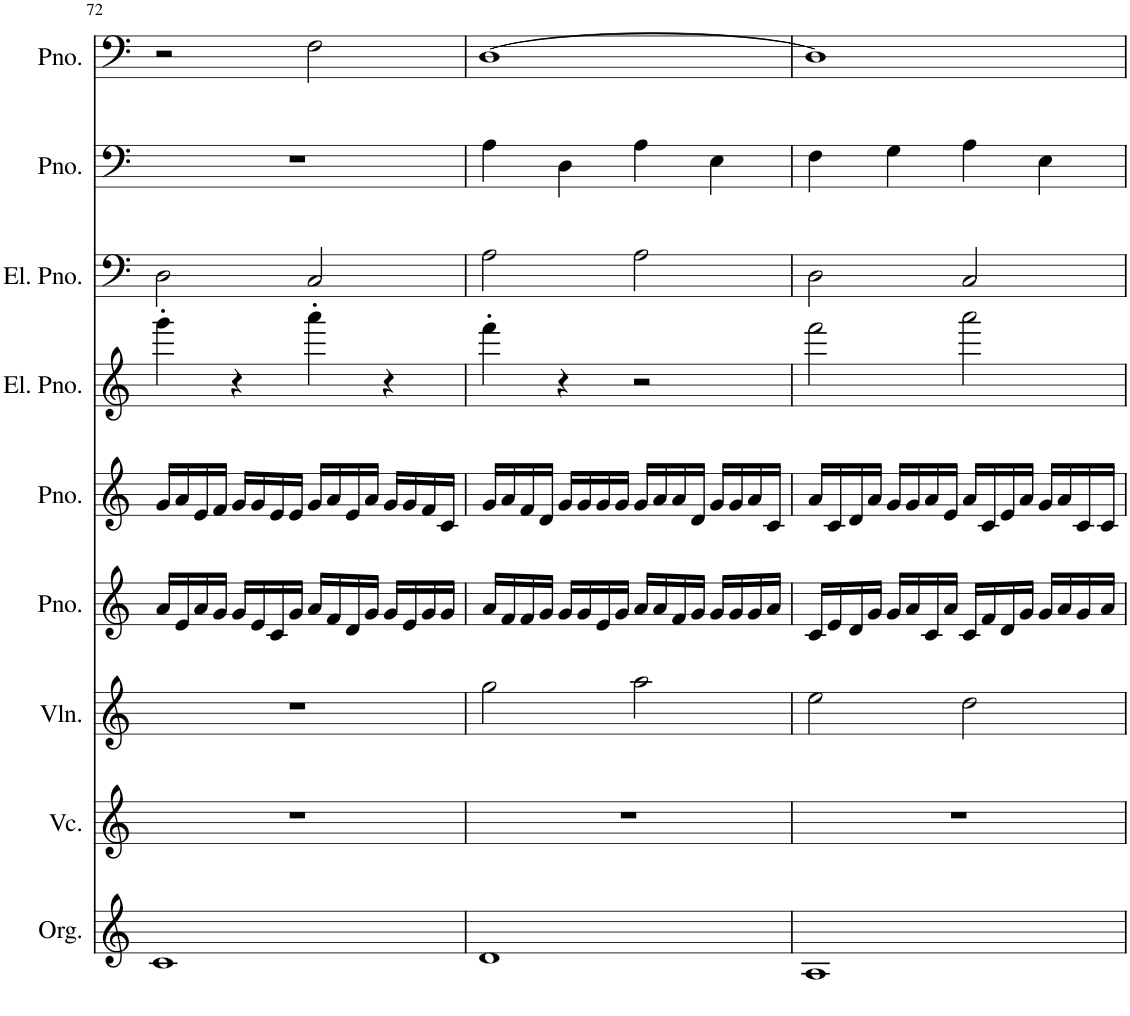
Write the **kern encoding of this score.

**kern	**kern	**kern	**kern	**kern	**kern	**kern	**kern	**kern	**kern	**kern
*part11	*part10	*part9	*part8	*part7	*part6	*part5	*part4	*part3	*part2	*part1
*staff11	*staff10	*staff9	*staff8	*staff7	*staff6	*staff5	*staff4	*staff3	*staff2	*staff1
*I"オルガン	*I"チェロ	*I"ヴァイオリン	*I"ピアノ	*I"ピアノ	*I"エレクトリックピアノ	*I"ピアノ	*I"エレクトリックピアノ	*I"エレクトリックピアノ	*I"ピアノ	*I"ピアノ
!!LO:PB:g=z
*clefG2	*clefG2	*clefG2	*clefG2	*clefG2	*clefG2	*clefG2	*clefG2	*clefF4	*clefF4	*clefF4
*k[]	*k[]	*k[]	*k[]	*k[]	*k[]	*k[]	*k[]	*k[]	*k[]	*k[]
*M4/4	*M4/4	*M4/4	*M4/4	*M4/4	*M4/4	*M4/4	*M4/4	*M4/4	*M4/4	*M4/4
=72	=72	=72	=72	=72	=72	=72	=72	=72	=72	=72
1c	1r	1r	16a/LL	16g/LL	4ggg'\	16g/LL	4ggg'	2D\	1r	2r
.	.	.	16e/	16a/	.	16a/J	.	.	.	.
.	.	.	16a/	16e/	.	16e/L	.	.	.	.
.	.	.	16g/JJ	16f/JJ	.	16f/JJ	.	.	.	.
.	.	.	16g/LL	16g/LL	4r	16g/LL	4r	.	.	.
.	.	.	16e/	16g/	.	16g/J	.	.	.	.
.	.	.	16c/	16e/	.	16e/L	.	.	.	.
.	.	.	16g/JJ	16e/JJ	.	16e/JJ	.	.	.	.
.	.	.	16a/LL	16g/LL	4aaa'\	16g/LL	4aaa'	2C/	.	2F\
.	.	.	16f/	16a/	.	16a/J	.	.	.	.
.	.	.	16d/	16e/	.	16e/L	.	.	.	.
.	.	.	16g/JJ	16a/JJ	.	16a/JJ	.	.	.	.
.	.	.	16g/LL	16g/LL	4r	16g/LL	4r	.	.	.
.	.	.	16e/	16g/	.	16g/J	.	.	.	.
.	.	.	16g/	16f/	.	16f/L	.	.	.	.
.	.	.	16g/JJ	16c/JJ	.	16c/JJ	.	.	.	.
=73	=73	=73	=73	=73	=73	=73	=73	=73	=73	=73
1d	1r	2gg\	16a/LL	16g/LL	4fff'\	16g/LL	4fff'	2A\	4A\	[1D
.	.	.	16f/	16a/	.	16a/J	.	.	.	.
.	.	.	16f/	16f/	.	16f/L	.	.	.	.
.	.	.	16g/JJ	16d/JJ	.	16d/JJ	.	.	.	.
.	.	.	16g/LL	16g/LL	4r	16g/LL	4r	.	4D\	.
.	.	.	16g/	16g/	.	16g/J	.	.	.	.
.	.	.	16e/	16g/	.	16g/L	.	.	.	.
.	.	.	16g/JJ	16g/JJ	.	16g/JJ	.	.	.	.
.	.	2aa\	16a/LL	16g/LL	2r	16g/LL	2r	2A\	4A\	.
.	.	.	16a/	16a/	.	16a/J	.	.	.	.
.	.	.	16f/	16a/	.	16a/L	.	.	.	.
.	.	.	16g/JJ	16d/JJ	.	16d/JJ	.	.	.	.
.	.	.	16g/LL	16g/LL	.	16g/LL	.	.	4E\	.
.	.	.	16g/	16g/	.	16g/J	.	.	.	.
.	.	.	16g/	16a/	.	16a/L	.	.	.	.
.	.	.	16a/JJ	16c/JJ	.	16c/JJ	.	.	.	.
=74	=74	=74	=74	=74	=74	=74	=74	=74	=74	=74
1A	1r	2ee\	16c/LL	16a/LL	2fff\	16a/LL	2fff	2D\	4F\	1D]
.	.	.	16e/	16c/	.	16c/J	.	.	.	.
.	.	.	16d/	16d/	.	16d/L	.	.	.	.
.	.	.	16g/JJ	16a/JJ	.	16a/JJ	.	.	.	.
.	.	.	16g/LL	16g/LL	.	16g/LL	.	.	4G\	.
.	.	.	16a/	16g/	.	16g/J	.	.	.	.
.	.	.	16c/	16a/	.	16a/L	.	.	.	.
.	.	.	16a/JJ	16e/JJ	.	16e/JJ	.	.	.	.
.	.	2dd\	16c/LL	16a/LL	2aaa\	16a/LL	2aaa	2C/	4A\	.
.	.	.	16f/	16c/	.	16c/J	.	.	.	.
.	.	.	16d/	16e/	.	16e/L	.	.	.	.
.	.	.	16g/JJ	16a/JJ	.	16a/JJ	.	.	.	.
.	.	.	16g/LL	16g/LL	.	16g/LL	.	.	4E\	.
.	.	.	16a/	16a/	.	16a/J	.	.	.	.
.	.	.	16g/	16c/	.	16c/L	.	.	.	.
.	.	.	16a/JJ	16c/JJ	.	16c/JJ	.	.	.	.
=	=	=	=	=	=	=	=	=	=	=
*-	*-	*-	*-	*-	*-	*-	*-	*-	*-	*-
